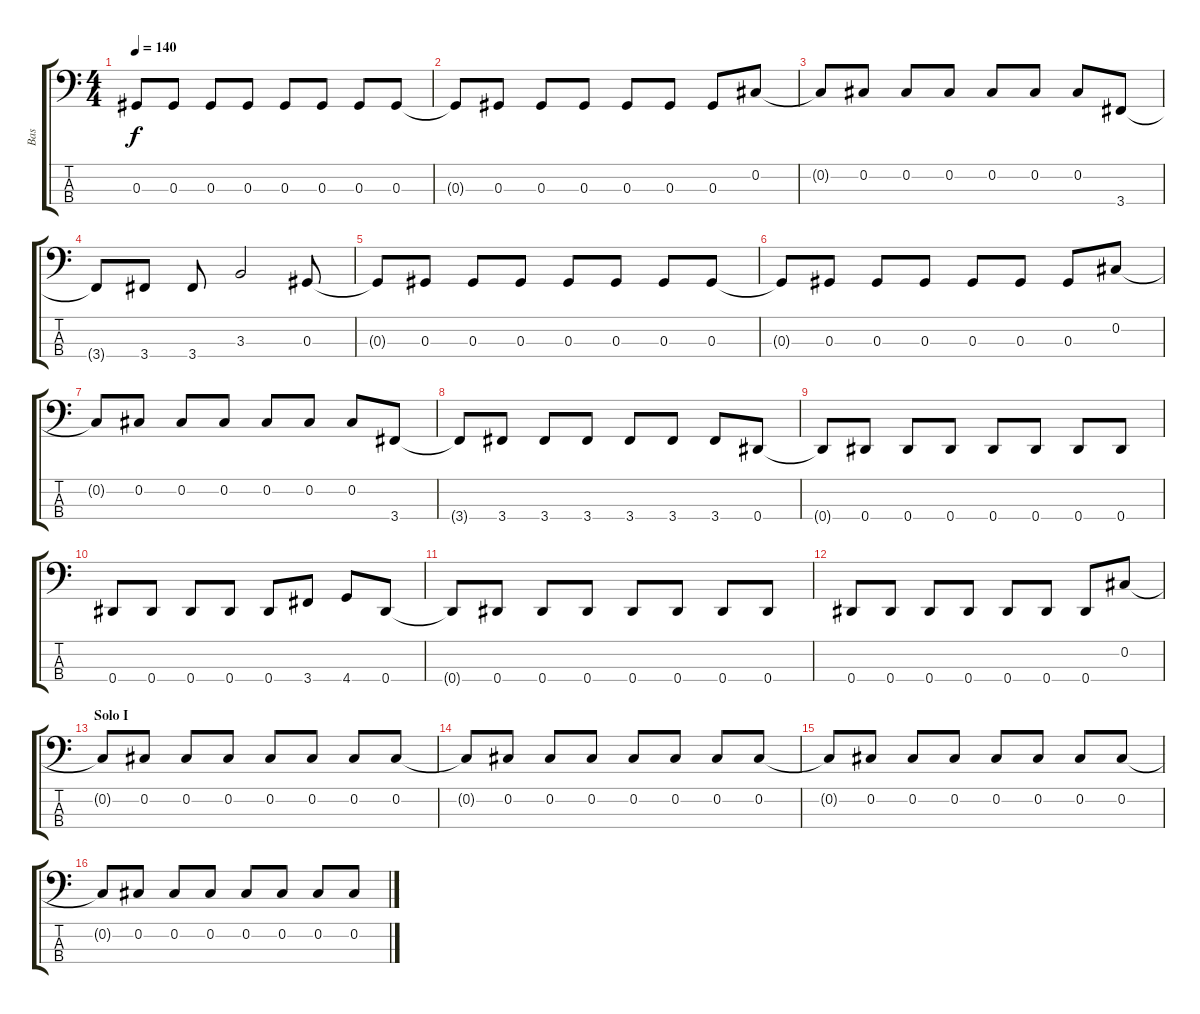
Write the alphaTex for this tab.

\track ("Bas" "Bas") {instrument electricbassfinger}
\staff {score tabs}
\tuning (Gb2 Db2 Ab1 Eb1) {hide}
\ts (4 4)
\tempo 140
\clef f4
\ks c
0.3{t}.8{dy f} 0.3.8 0.3.8 0.3.8 0.3.8 0.3.8 0.3.8 0.3.8 |
0.3{t}.8 0.3.8 0.3.8 0.3.8 0.3.8 0.3.8 0.3.8 0.2.8 |
0.2{t}.8 0.2.8 0.2.8 0.2.8 0.2.8 0.2.8 0.2.8 3.4.8 |
3.4{t}.8 3.4.8 3.4.8 3.3.2 0.3.8 |
0.3{t}.8 0.3.8 0.3.8 0.3.8 0.3.8 0.3.8 0.3.8 0.3.8 |
0.3{t}.8 0.3.8 0.3.8 0.3.8 0.3.8 0.3.8 0.3.8 0.2.8 |
0.2{t}.8 0.2.8 0.2.8 0.2.8 0.2.8 0.2.8 0.2.8 3.4.8 |
3.4{t}.8 3.4.8 3.4.8 3.4.8 3.4.8 3.4.8 3.4.8 0.4.8 |
0.4{t}.8 0.4.8 0.4.8 0.4.8 0.4.8 0.4.8 0.4.8 0.4.8 |
0.4.8 0.4.8 0.4.8 0.4.8 0.4.8 3.4.8 4.4.8 0.4.8 |
0.4{t}.8 0.4.8 0.4.8 0.4.8 0.4.8 0.4.8 0.4.8 0.4.8 |
0.4.8 0.4.8 0.4.8 0.4.8 0.4.8 0.4.8 0.4.8 0.2.8 |
\section ("" "Solo I")
0.2{t}.8 0.2.8 0.2.8 0.2.8 0.2.8 0.2.8 0.2.8 0.2.8 |
0.2{t}.8 0.2.8 0.2.8 0.2.8 0.2.8 0.2.8 0.2.8 0.2.8 |
0.2{t}.8 0.2.8 0.2.8 0.2.8 0.2.8 0.2.8 0.2.8 0.2.8 |
0.2{t}.8 0.2.8 0.2.8 0.2.8 0.2.8 0.2.8 0.2.8 0.2.8
